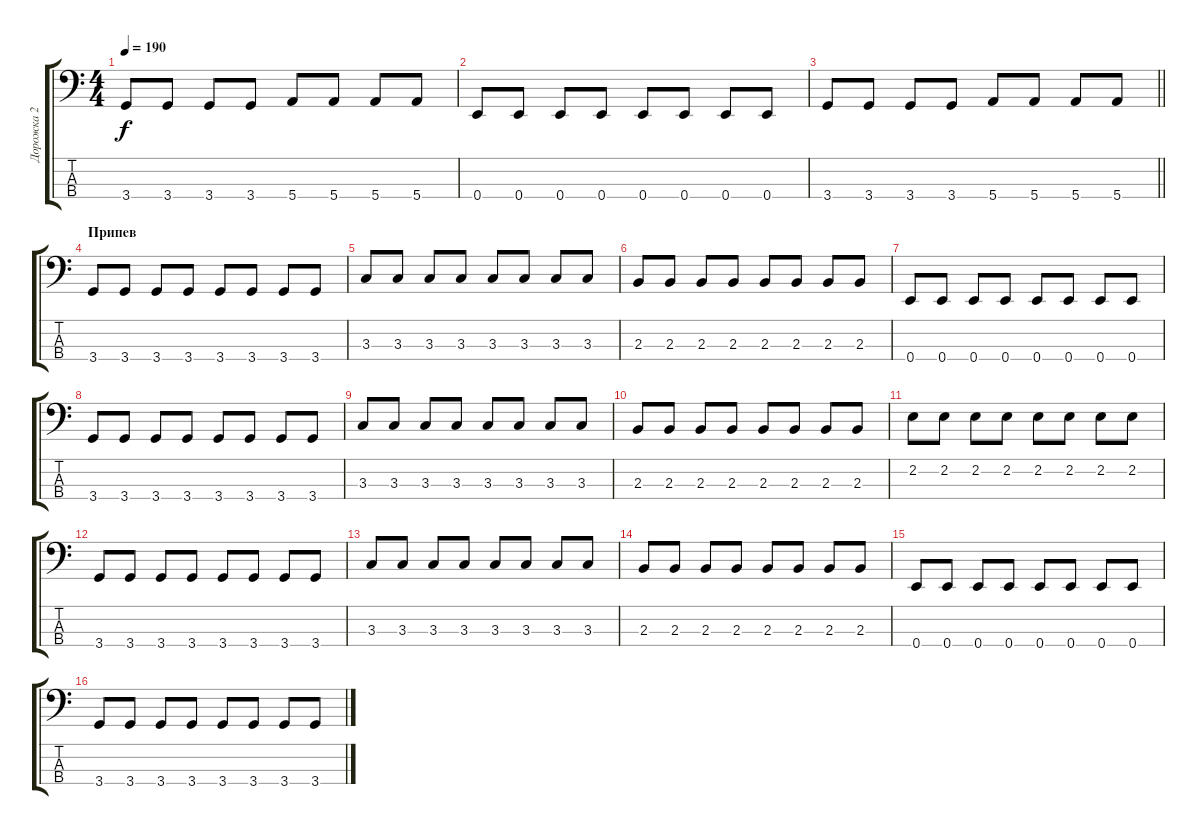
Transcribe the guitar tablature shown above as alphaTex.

\track ("Дорожка 2" "Дорожка 2") {instrument electricbasspick}
\staff {score tabs}
\tuning (G2 D2 A1 E1) {hide}
\ts (4 4)
\tempo 190
\clef f4
\ks c
3.4.8{dy f} 3.4.8 3.4.8 3.4.8 5.4.8 5.4.8 5.4.8 5.4.8 |
0.4.8 0.4.8 0.4.8 0.4.8 0.4.8 0.4.8 0.4.8 0.4.8 |
\barLineRight lightlight
3.4.8 3.4.8 3.4.8 3.4.8 5.4.8 5.4.8 5.4.8 5.4.8 |
\section ("" "Припев")
3.4.8 3.4.8 3.4.8 3.4.8 3.4.8 3.4.8 3.4.8 3.4.8 |
3.3.8 3.3.8 3.3.8 3.3.8 3.3.8 3.3.8 3.3.8 3.3.8 |
2.3.8 2.3.8 2.3.8 2.3.8 2.3.8 2.3.8 2.3.8 2.3.8 |
0.4.8 0.4.8 0.4.8 0.4.8 0.4.8 0.4.8 0.4.8 0.4.8 |
3.4.8 3.4.8 3.4.8 3.4.8 3.4.8 3.4.8 3.4.8 3.4.8 |
3.3.8 3.3.8 3.3.8 3.3.8 3.3.8 3.3.8 3.3.8 3.3.8 |
2.3.8 2.3.8 2.3.8 2.3.8 2.3.8 2.3.8 2.3.8 2.3.8 |
2.2.8 2.2.8 2.2.8 2.2.8 2.2.8 2.2.8 2.2.8 2.2.8 |
3.4.8 3.4.8 3.4.8 3.4.8 3.4.8 3.4.8 3.4.8 3.4.8 |
3.3.8 3.3.8 3.3.8 3.3.8 3.3.8 3.3.8 3.3.8 3.3.8 |
2.3.8 2.3.8 2.3.8 2.3.8 2.3.8 2.3.8 2.3.8 2.3.8 |
0.4.8 0.4.8 0.4.8 0.4.8 0.4.8 0.4.8 0.4.8 0.4.8 |
3.4.8 3.4.8 3.4.8 3.4.8 3.4.8 3.4.8 3.4.8 3.4.8
